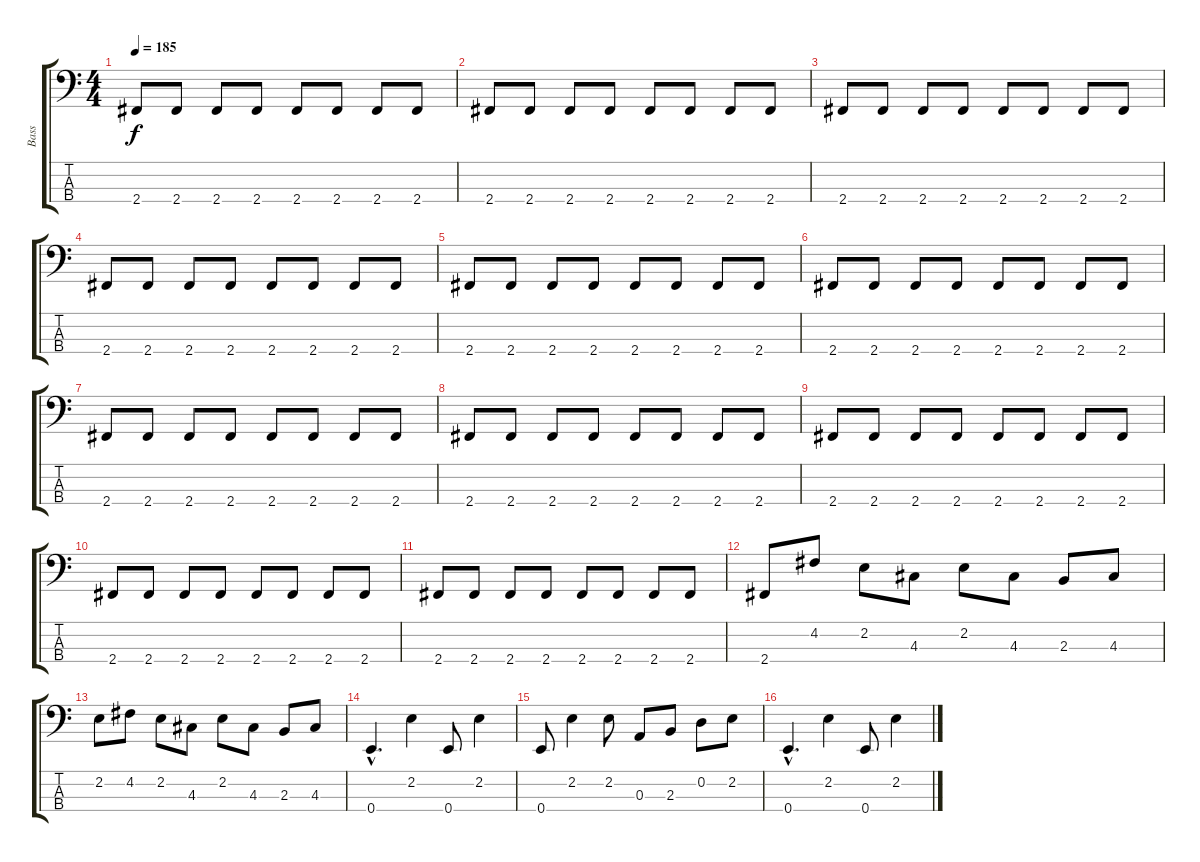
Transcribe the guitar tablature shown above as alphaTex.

\track ("Bass" "Bass") {instrument electricbasspick}
\staff {score tabs}
\tuning (G2 D2 A1 E1) {hide}
\ts (4 4)
\tempo 185
\clef f4
\ks c
2.4.8{dy f} 2.4.8 2.4.8 2.4.8 2.4.8 2.4.8 2.4.8 2.4.8 |
2.4.8 2.4.8 2.4.8 2.4.8 2.4.8 2.4.8 2.4.8 2.4.8 |
2.4.8 2.4.8 2.4.8 2.4.8 2.4.8 2.4.8 2.4.8 2.4.8 |
2.4.8 2.4.8 2.4.8 2.4.8 2.4.8 2.4.8 2.4.8 2.4.8 |
2.4.8 2.4.8 2.4.8 2.4.8 2.4.8 2.4.8 2.4.8 2.4.8 |
2.4.8 2.4.8 2.4.8 2.4.8 2.4.8 2.4.8 2.4.8 2.4.8 |
2.4.8 2.4.8 2.4.8 2.4.8 2.4.8 2.4.8 2.4.8 2.4.8 |
2.4.8 2.4.8 2.4.8 2.4.8 2.4.8 2.4.8 2.4.8 2.4.8 |
2.4.8 2.4.8 2.4.8 2.4.8 2.4.8 2.4.8 2.4.8 2.4.8 |
2.4.8 2.4.8 2.4.8 2.4.8 2.4.8 2.4.8 2.4.8 2.4.8 |
2.4.8 2.4.8 2.4.8 2.4.8 2.4.8 2.4.8 2.4.8 2.4.8 |
2.4.8 4.2.8 2.2.8 4.3.8 2.2.8 4.3.8 2.3.8 4.3.8 |
2.2.8 4.2.8 2.2.8 4.3.8 2.2.8 4.3.8 2.3.8 4.3.8 |
0.4{hac}.4{d} 2.2.4 0.4.8 2.2.4 |
0.4.8 2.2.4 2.2.8 0.3.8 2.3.8 0.2.8 2.2.8 |
0.4{hac}.4{d} 2.2.4 0.4.8 2.2.4
